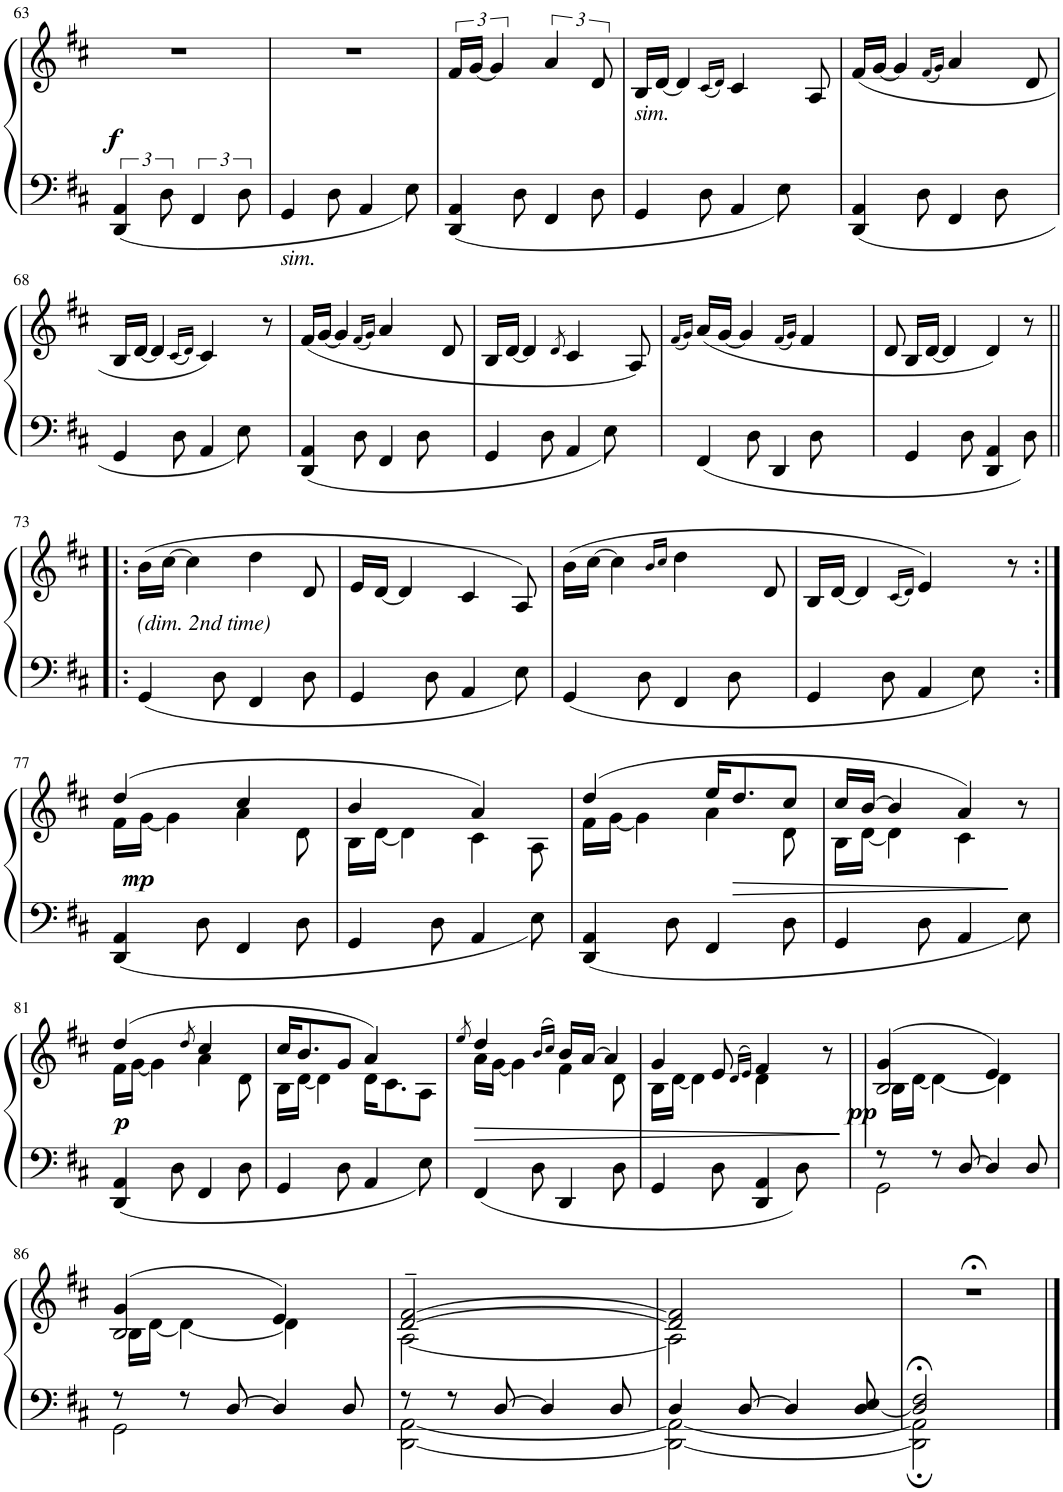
**kern	**kern	**dynam
*part1	*part1	*part1
*staff2	*staff1	*staff1/2
*I"Piano	*	*
*I'Pno.	*	*
!!LO:PB:g=z
*clefF4	*clefG2	*
*k[f#c#]	*k[f#c#]	*
*M2/4	*M2/4	*
=63	=63	=63
!	!	!LO:DY:b
6DD/ 6AA/	2r	f
12D\	.	.
6FF#/	.	.
12D\	.	.
=64	=64	=64
*Xtuplet	*	*
!LO:TX:b:i:t=sim.	!	!
6GG/	2r	.
12D\	.	.
6AA/	.	.
12E\	.	.
=65	=65	=65
6DD/ 6AA/	24f#/LL	.
.	[24g/JJ	.
.	6g/]	.
12D\	.	.
6FF#/	6a/	.
12D\	12d/	.
=66	=66	=66
*	*Xtuplet	*
!	!LO:TX:b:i:t=sim.	!
6GG/	24B/LL	.
.	[24d/JJ	.
.	6d/]	.
12D\	.	.
.	(16qc#/LL	.
.	16qd/JJ)	.
6AA/	4c#/	.
12E\	.	.
8ryy	8A/	.
=67	=67	=67
6DD/ 6AA/	(<24f#/LL	.
.	[24g/JJ	.
.	6g/]	.
12D\	.	.
.	(16qf#/LL	.
.	16qg/JJ)	.
6FF#/	4a/	.
12D\	.	.
8ryy	8d/	.
!!LO:LB:g=z
=68	=68	=68
6GG/	24B/LL	.
.	[24d/JJ	.
.	6d/]	.
12D\	.	.
.	(16qc#/LL	.
.	16qd/JJ)	.
6AA/	4c#/)	.
12E\	.	.
8ryy	8r	.
=69	=69	=69
6DD/ 6AA/	(<24f#/LL	.
.	[24g/JJ	.
.	6g/]	.
12D\	.	.
.	(16qf#/LL	.
.	16qg/JJ)	.
6FF#/	4a/	.
12D\	.	.
8ryy	8d/	.
=70	=70	=70
6GG/	24B/LL	.
.	[24d/JJ	.
.	6d/]	.
12D\	.	.
.	8qd/	.
6AA/	4c#/	.
12E\	.	.
8ryy	8A/)	.
=71	=71	=71
.	(16qf#/LL	.
.	16qg/JJ)	.
6FF#/	(<16a/LL	.
.	[16g/JJ	.
.	4g/]	.
12D\	.	.
6DD/	.	.
.	(16qf#/LL	.
.	16qg/JJ)	.
.	[8f#/	.
12D\	.	.
4ryy	8ryy	.
.	8d/	.
=72	=72	=72
6GG/	24B/LL	.
.	8f#/]	.
12D\	[24d/JJ	.
.	6d/]	.
6DD/ 6AA/	.	.
.	[24d/)	.
12D\	8d/]	.
8ryy	.	.
.	12r	.
!!LO:LB:g=z
=73!|:	=73!|:	=73!|:
!	!LO:TX:b:i:t=(dim. 2nd time)	!
6GG/	(24b\LL	.
.	[24cc#\JJ	.
.	6cc#\]	.
12D\	.	.
6FF#/	6dd\	.
12D\	12d/	.
=74	=74	=74
6GG/	24e/LL	.
.	[24d/JJ	.
.	6d/]	.
12D\	.	.
6AA/	6c#/	.
12E\	12A/)	.
=75	=75	=75
6GG/	(24b\LL	.
.	[24cc#\JJ	.
.	6cc#\]	.
12D\	.	.
.	16qb/LL	.
.	16qcc#/JJ	.
6FF#/	4dd\	.
12D\	.	.
8ryy	8d/	.
=76	=76	=76
6GG/	24B/LL	.
.	[24d/JJ	.
.	6d/]	.
12D\	.	.
.	(16qc#/LL	.
.	16qd/JJ)	.
6AA/	4e/)	.
12E\	.	.
8ryy	8r	.
!!LO:LB:g=z
=77:|!	=77:|!	=77:|!
*	*^	*
6DD/ 6AA/	(4dd/	24f#\LL	.
!	!	!	!LO:DY:b
.	.	[24g\JJ	mp
.	.	6g\]	.
12D\	.	.	.
6FF#/	4cc#/	6a\	.
12D\	.	12d\	.
=78	=78	=78	=78
6GG/	4b/	24B\LL	.
.	.	[24d\JJ	.
.	.	6d\]	.
12D\	.	.	.
6AA/	4a/)	6c#\	.
12E\	.	12A\	.
=79	=79	=79	=79
6DD/ 6AA/	(4dd/	24f#\LL	.
.	.	[24g\JJ	.
.	.	6g\]	.
12D\	.	.	.
6FF#/	24ee/KL	6a\	.
!	!	!	!LO:HP:b
.	12.dd/	.	>
12D\	12cc#/J	12d\	.
=80	=80	=80	=80
6GG/	24cc#/LL	24B\LL	.
.	[24b/JJ	[24d\JJ	.
.	6b/]	6d\]	.
12D\	.	.	.
6AA/	6a/)	6c#\	.
12E\	12r	12ryy	]
!!LO:LB:g=z	!!
=81	=81	=81	=81
!	!	!	!LO:DY:b
6DD/ 6AA/	(4dd/	24f#\LL	p
.	.	[24g\JJ	.
.	.	6g\]	.
12D\	.	.	.
.	8qdd/	.	.
6FF#/	4cc#/	6a\	.
12D\	.	12d\	.
=82	=82	=82	=82
6GG/	24cc#/KL	24B\LL	.
.	12.b/	[24d\JJ	.
.	.	6d\]	.
12D\	12g/J	.	.
6AA/	4a/)	24d\KL	.
.	.	12.c#\	.
12E\	.	12A\J	.
=83	=83	=83	=83
.	8qee/	.	.
6FF#/	4dd/	24a\LL	.
.	.	[24g\JJ	.
.	.	6g\]	.
12D\	.	.	.
.	(16qb/LL	.	.
.	16qcc#/JJ)	.	.
6DD/	16b/LL	6f#\	.
.	[16a/JJ	.	.
.	8a/_	.	.
12D\	.	12d\	.
=84	=84	=84	=84
6GG/	6g/	24B\LL	.
.	.	[24d\JJ	.
.	.	6d\]	.
12D\	8a/]	.	.
6DD/ 6AA/	.	6d\	.
.	12e/	.	.
.	(16qd/LL	.	.
.	16qe/JJ)	.	.
.	4f#/	.	.
12D\	.	12ryy	.
4ryy	.	4ryy	.
.	8r	.	.
=85	=85	=85	=85
*^	*	*^	*
!	!	!	!	!	!LO:DY:b
12r	2GG\	(4g/	24B\LL	2B/	pp
.	.	.	[24d\JJ	.	.
12r	.	.	6d\_	.	.
[4D/	.	.	.	.	.
.	.	4e/)	4d\]	.	.
12D/	.	.	.	.	.
!!LO:LB:g=z	!!	!!
=86	=86	=86	=86	=86	=86
12r	2GG\	(4g/	24B\LL	2B/	.
.	.	.	[24d\JJ	.	.
12r	.	.	6d\_	.	.
[4D/	.	.	.	.	.
.	.	4e/)	4d\]	.	.
12D/	.	.	.	.	.
*	*	*	*v	*v	*
=87	=87	=87	=87	=87
12r	[2DD\ [2AA\	[2d/~ [2f#/~	[2A\	.
12r	.	.	.	.
[4D/	.	.	.	.
12D/	.	.	.	.
=88	=88	=88	=88	=88
6D/	2DD\_ 2AA\_	2d/] 2f#/]	2A\]	.
[4D/	.	.	.	.
[<12D/ 12E/	.	.	.	.
*	*	*v	*v	*
=89	=89	=89	=89
2D/];< 2F#/;<	2DD\]; 2AA\];	2r;<	.
*v	*v	*	*
==	==	==
*-	*-	*-
